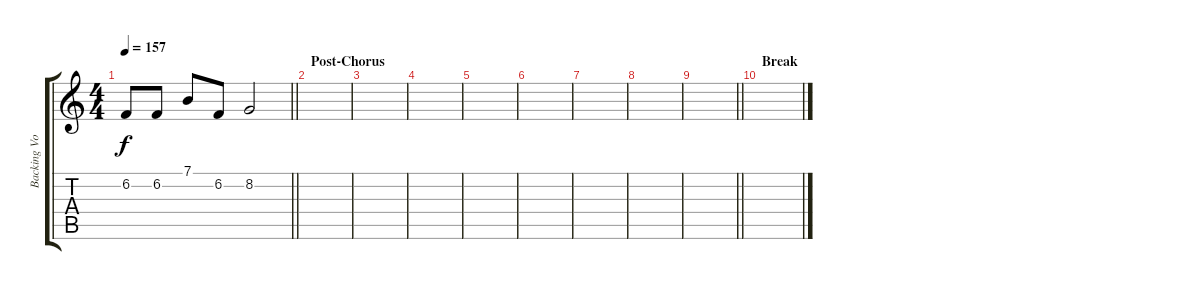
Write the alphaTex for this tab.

\track ("Backing Vocals" "Backing Vo") {instrument lead6voice}
\staff {score tabs}
\tuning (E4 B3 G3 D3 A2 E2) {hide}
\ts (4 4)
\tempo 157
\clef g2
\barLineRight lightlight
\ks c
6.2.8{dy f} 6.2.8 7.1.8 6.2.8 8.2.2 |
\section ("" "Post-Chorus")
|
|
|
|
|
|
|
\barLineRight lightlight
|
\section ("" "Break")
